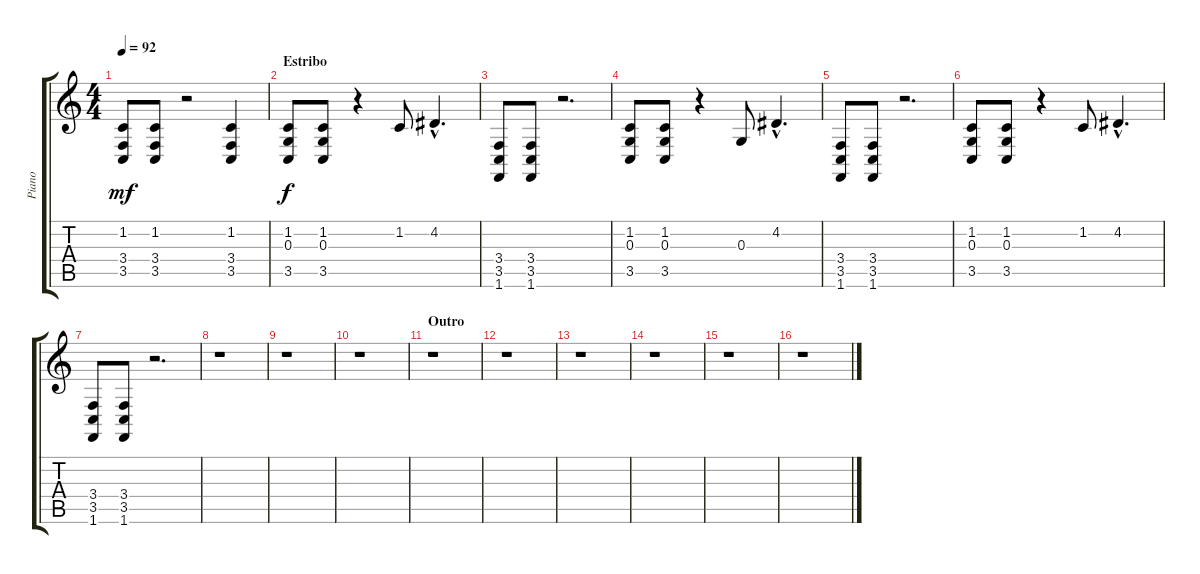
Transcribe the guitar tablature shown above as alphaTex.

\track ("Piano" "Piano") {instrument rockorgan}
\staff {score tabs}
\tuning (E4 B3 G3 D3 A2 E2) {hide}
\ts (4 4)
\tempo 92
\clef g2
\ks c
(1.2 3.4 3.5).8{dy mf} (1.2 3.4 3.5).8 r.2 (1.2 3.4 3.5).4 |
\section ("" "Estribo")
(1.2 0.3 3.5).8{dy f} (1.2 0.3 3.5).8 r.4 1.2.8 4.2{hac}.4{d} |
(3.4 3.5 1.6).8 (3.4 3.5 1.6).8 r.2{d} |
(1.2 0.3 3.5).8 (1.2 0.3 3.5).8 r.4 0.3.8 4.2{hac}.4{d} |
(3.4 3.5 1.6).8 (3.4 3.5 1.6).8 r.2{d} |
(1.2 0.3 3.5).8 (1.2 0.3 3.5).8 r.4 1.2.8 4.2{hac}.4{d} |
(3.4 3.5 1.6).8 (3.4 3.5 1.6).8 r.2{d} |
r.1 |
r.1 |
r.1 |
\section ("" "Outro")
r.1 |
r.1 |
r.1 |
r.1 |
r.1 |
r.1
